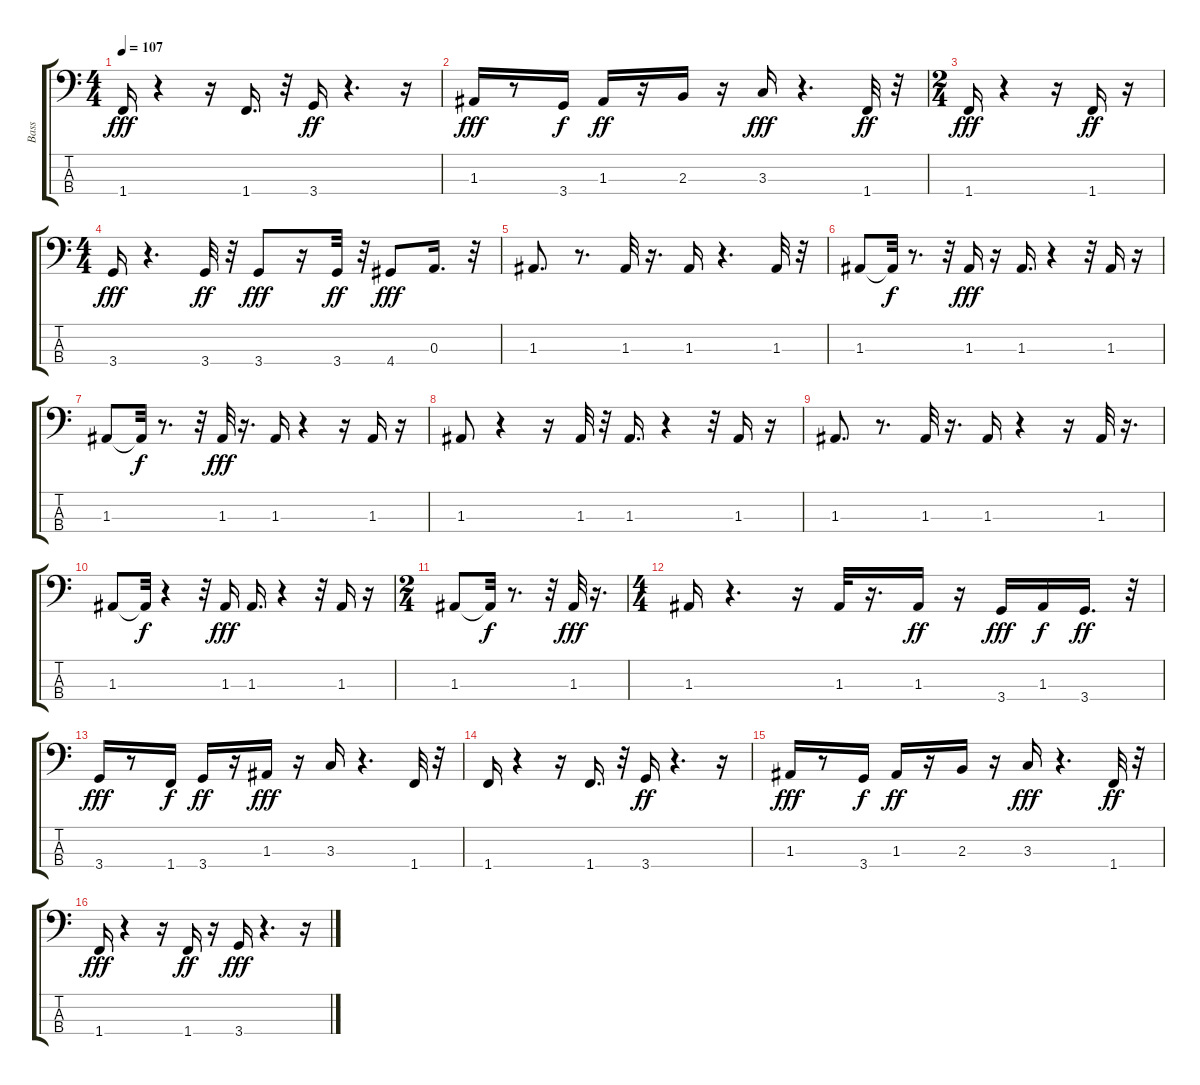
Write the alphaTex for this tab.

\track ("Bass" "Bass") {instrument fretlessbass}
\staff {score tabs}
\tuning (G2 D2 A1 E1) {hide}
\ts (4 4)
\tempo 107
\clef f4
\ks c
1.4.16{dy fff} r.4 r.16 1.4.16{d} r.32 3.4.16{dy ff} r.4{d} r.16 |
1.3.16{dy fff} r.8 3.4.16{dy f} 1.3.16{dy ff} r.16 2.3.16 r.16 3.3.16{dy fff} r.4{d} 1.4.32{dy ff} r.32 |
\ts (2 4)
1.4.16{dy fff} r.4 r.16 1.4.16{dy ff} r.16 |
\ts (4 4)
3.4.16{dy fff} r.4{d} 3.4.32{dy ff} r.32 3.4.8{dy fff} r.16 3.4.32{dy ff} r.32 4.4.8{dy fff} 0.3.16{d} r.32 |
1.3.8{d} r.8{d} 1.3.32 r.16{d} 1.3.16 r.4{d} 1.3.32 r.32 |
1.3.8 1.3{t}.32{dy f} r.8{d} r.32 1.3.16{dy fff} r.16 1.3.16{d} r.4 r.32 1.3.16 r.16 |
1.3.8 1.3{t}.32{dy f} r.8{d} r.32 1.3.32{dy fff} r.16{d} 1.3.16 r.4 r.16 1.3.16 r.16 |
1.3.8 r.4 r.16 1.3.32 r.32 1.3.16{d} r.4 r.32 1.3.16 r.16 |
1.3.8{d} r.8{d} 1.3.32 r.16{d} 1.3.16 r.4 r.16 1.3.32 r.16{d} |
1.3.8 1.3{t}.32{dy f} r.4 r.32 1.3.16{dy fff} 1.3.16{d} r.4 r.32 1.3.16 r.16 |
\ts (2 4)
1.3.8 1.3{t}.32{dy f} r.8{d} r.32 1.3.32{dy fff} r.16{d} |
\ts (4 4)
1.3.16 r.4{d} r.16 1.3.32 r.16{d} 1.3.16{dy ff} r.16 3.4.16{dy fff} 1.3.16{dy f} 3.4.16{d dy ff} r.32 |
3.4.16{dy fff} r.8 1.4.16{dy f} 3.4.16{dy ff} r.16 1.3.16{dy fff} r.16 3.3.16 r.4{d} 1.4.32 r.32 |
1.4.16 r.4 r.16 1.4.16{d} r.32 3.4.16{dy ff} r.4{d} r.16 |
1.3.16{dy fff} r.8 3.4.16{dy f} 1.3.16{dy ff} r.16 2.3.16 r.16 3.3.16{dy fff} r.4{d} 1.4.32{dy ff} r.32 |
1.4.16{dy fff} r.4 r.16 1.4.16{dy ff} r.16 3.4.16{dy fff} r.4{d} r.16
